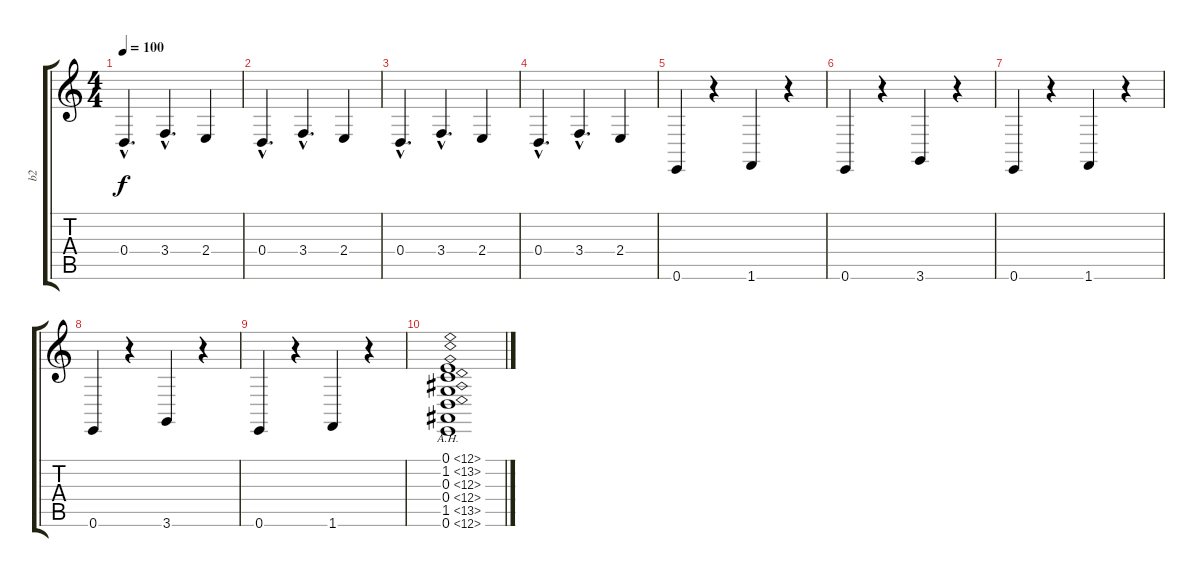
\track ("b2" "b2") {instrument reversecymbal}
\staff {score tabs}
\tuning (E4 B3 G3 D3 A2 E2) {hide}
\ts (4 4)
\tempo 100
\clef g2
\ks c
0.4{hac}.4{d dy f} 3.4{hac}.4{d} 2.4.4 |
0.4{hac}.4{d} 3.4{hac}.4{d} 2.4.4 |
0.4{hac}.4{d} 3.4{hac}.4{d} 2.4.4 |
0.4{hac}.4{d} 3.4{hac}.4{d} 2.4.4 |
0.6.4 r.4 1.6.4 r.4 |
0.6.4 r.4 3.6.4 r.4 |
0.6.4 r.4 1.6.4 r.4 |
0.6.4 r.4 3.6.4 r.4 |
0.6.4 r.4 1.6.4 r.4 |
(0.1{ah 12} 1.2{ah 12} 0.3{ah 12} 0.4{ah 12} 1.5{ah 12} 0.6{ah 12}).1
